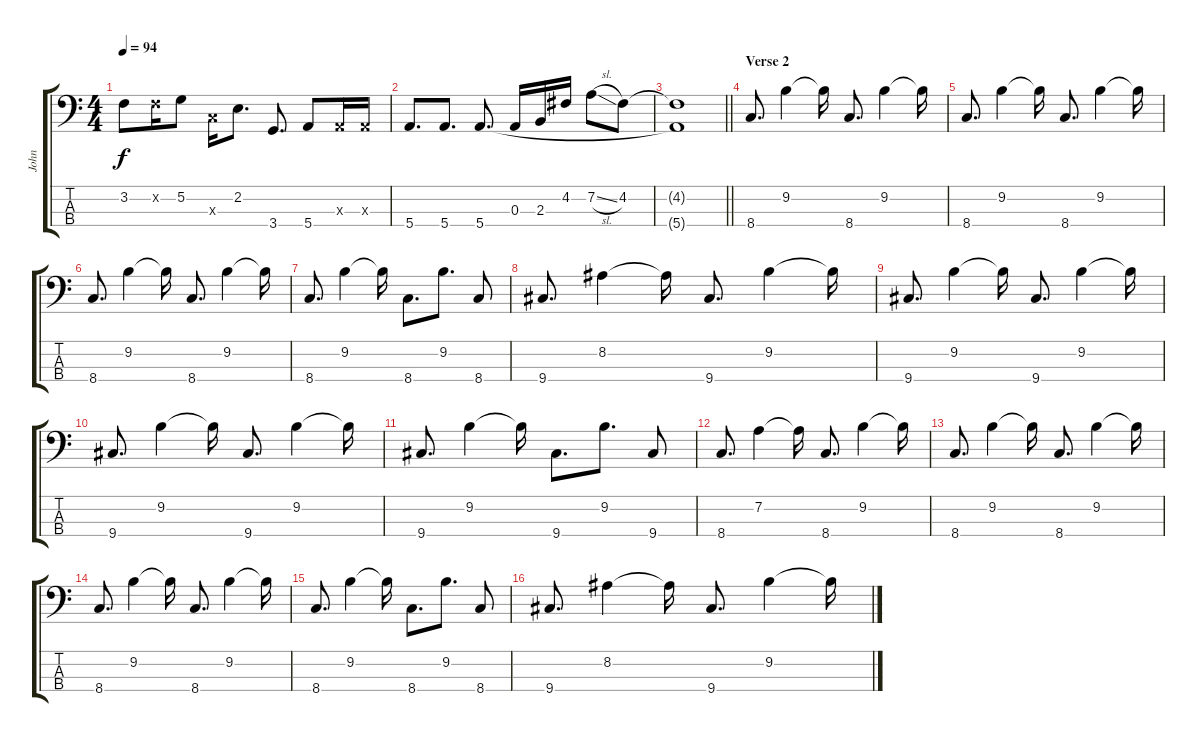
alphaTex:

\track ("John" "John") {instrument electricbassfinger}
\staff {score tabs}
\tuning (G2 D2 A1 E1) {hide}
\ts (4 4)
\tempo 94
\clef f4
\ks c
3.2.8{dy f} 3.2{x}.16 5.2.8 3.3{x}.16 2.2.8{d} 3.4.8{d} 5.4.8 0.3{x}.16 0.3{x}.16 |
5.4.8{d} 5.4.8{d} 5.4.8{d} 0.3.16 2.3.16 4.2.16 7.2{sl}.8 4.2.8 |
\barLineRight lightlight
(4.2{t} 5.4{t}).1 |
\section ("" "Verse 2")
8.4.8{d} 9.2.4 9.2{t}.16 8.4.8{d} 9.2.4 9.2{t}.16 |
8.4.8{d} 9.2.4 9.2{t}.16 8.4.8{d} 9.2.4 9.2{t}.16 |
8.4.8{d} 9.2.4 9.2{t}.16 8.4.8{d} 9.2.4 9.2{t}.16 |
8.4.8{d} 9.2.4 9.2{t}.16 8.4.8{d} 9.2.8{d} 8.4.8 |
9.4.8{d} 8.2.4 8.2{t}.16 9.4.8{d} 9.2.4 9.2{t}.16 |
9.4.8{d} 9.2.4 9.2{t}.16 9.4.8{d} 9.2.4 9.2{t}.16 |
9.4.8{d} 9.2.4 9.2{t}.16 9.4.8{d} 9.2.4 9.2{t}.16 |
9.4.8{d} 9.2.4 9.2{t}.16 9.4.8{d} 9.2.8{d} 9.4.8 |
8.4.8{d} 7.2.4 7.2{t}.16 8.4.8{d} 9.2.4 9.2{t}.16 |
8.4.8{d} 9.2.4 9.2{t}.16 8.4.8{d} 9.2.4 9.2{t}.16 |
8.4.8{d} 9.2.4 9.2{t}.16 8.4.8{d} 9.2.4 9.2{t}.16 |
8.4.8{d} 9.2.4 9.2{t}.16 8.4.8{d} 9.2.8{d} 8.4.8 |
9.4.8{d} 8.2.4 8.2{t}.16 9.4.8{d} 9.2.4 9.2{t}.16
